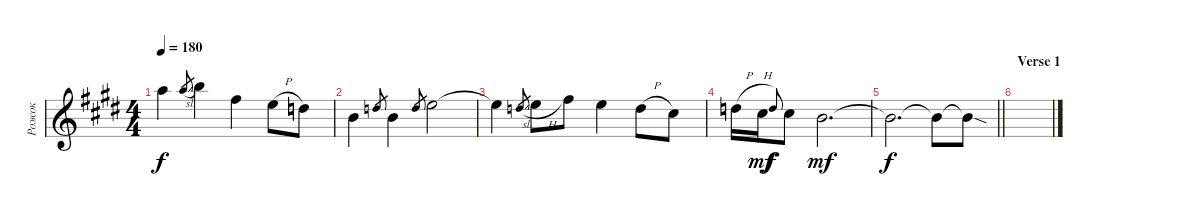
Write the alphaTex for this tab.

\track ("Рожок" "Рожок") {instrument bassoon}
\staff {score}
\tuning (E4 B3 G3 D3 A2 E2) {hide}
\ts (4 4)
\tempo 180
\clef g2
\ks c#minor
17.1{t}.4{dy f} 17.1{sl}.8{gr} 19.1.4 14.1.4 12.1{h}.8 10.1.8 |
7.1.4 10.1.8{gr} 7.1.4 10.1.8{gr} 12.1.2 |
12.1{t}.4 10.1{sl}.8{gr} 12.1{h}.8 14.1.8 12.1.4 10.1{h}.8 9.1.8 |
10.1{h}.16 9.1{h}.16{dy mf} 10.1.8{gr onbeat dy f} 9.1.8 7.1.2{d dy mf} |
\barLineRight lightlight
7.1{t}.2{d dy f} 7.1{t}.8 7.1{sod t}.8 |
\section ("" "Verse 1")
